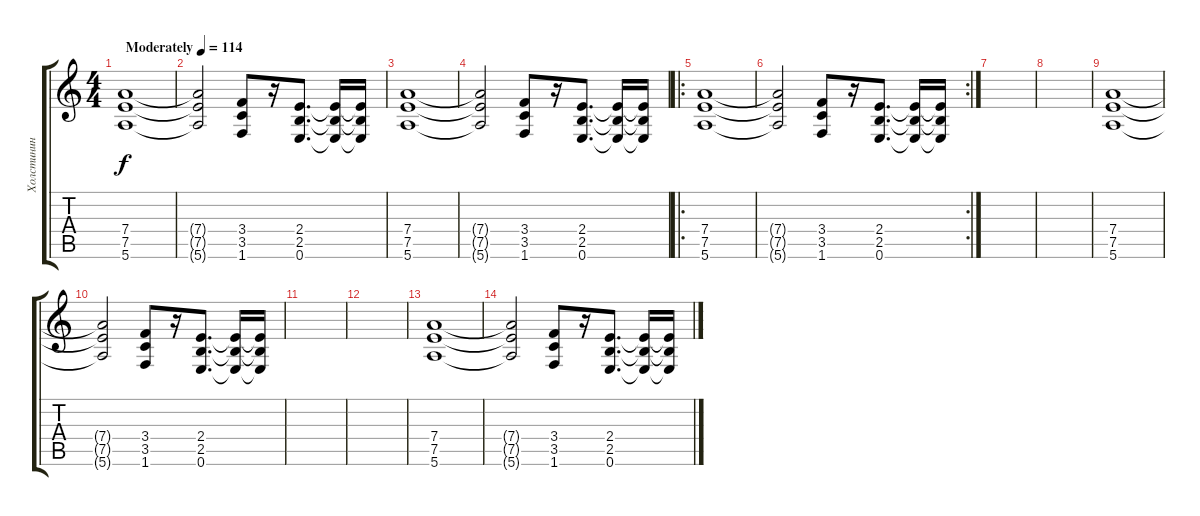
\track ("Холстинин" "Холстинин") {instrument distortionguitar}
\staff {score tabs}
\tuning (E4 B3 G3 D3 A2 E2) {hide}
\ts (4 4)
\tempo (114 "Moderately")
\clef g2
\ks c
(7.4 7.5 5.6).1{dy f instrument distortionguitar} |
(7.4{t} 7.5{t} 5.6{t}).2 (3.4 3.5 1.6).8 r.16 (2.4 2.5 0.6).8{d} (2.4{t} 2.5{t} 0.6{t}).16 (2.4{t} 2.5{t} 0.6{t}).16 |
(7.4 7.5 5.6).1 |
(7.4{t} 7.5{t} 5.6{t}).2 (3.4 3.5 1.6).8 r.16 (2.4 2.5 0.6).8{d} (2.4{t} 2.5{t} 0.6{t}).16 (2.4{t} 2.5{t} 0.6{t}).16 |
\ro
(7.4 7.5 5.6).1 |
\rc 2
(7.4{t} 7.5{t} 5.6{t}).2 (3.4 3.5 1.6).8 r.16 (2.4 2.5 0.6).8{d} (2.4{t} 2.5{t} 0.6{t}).16 (2.4{t} 2.5{t} 0.6{t}).16 |
|
|
(7.4 7.5 5.6).1 |
(7.4{t} 7.5{t} 5.6{t}).2 (3.4 3.5 1.6).8 r.16 (2.4 2.5 0.6).8{d} (2.4{t} 2.5{t} 0.6{t}).16 (2.4{t} 2.5{t} 0.6{t}).16 |
|
|
(7.4 7.5 5.6).1 |
(7.4{t} 7.5{t} 5.6{t}).2 (3.4 3.5 1.6).8 r.16 (2.4 2.5 0.6).8{d} (2.4{t} 2.5{t} 0.6{t}).16 (2.4{t} 2.5{t} 0.6{t}).16
